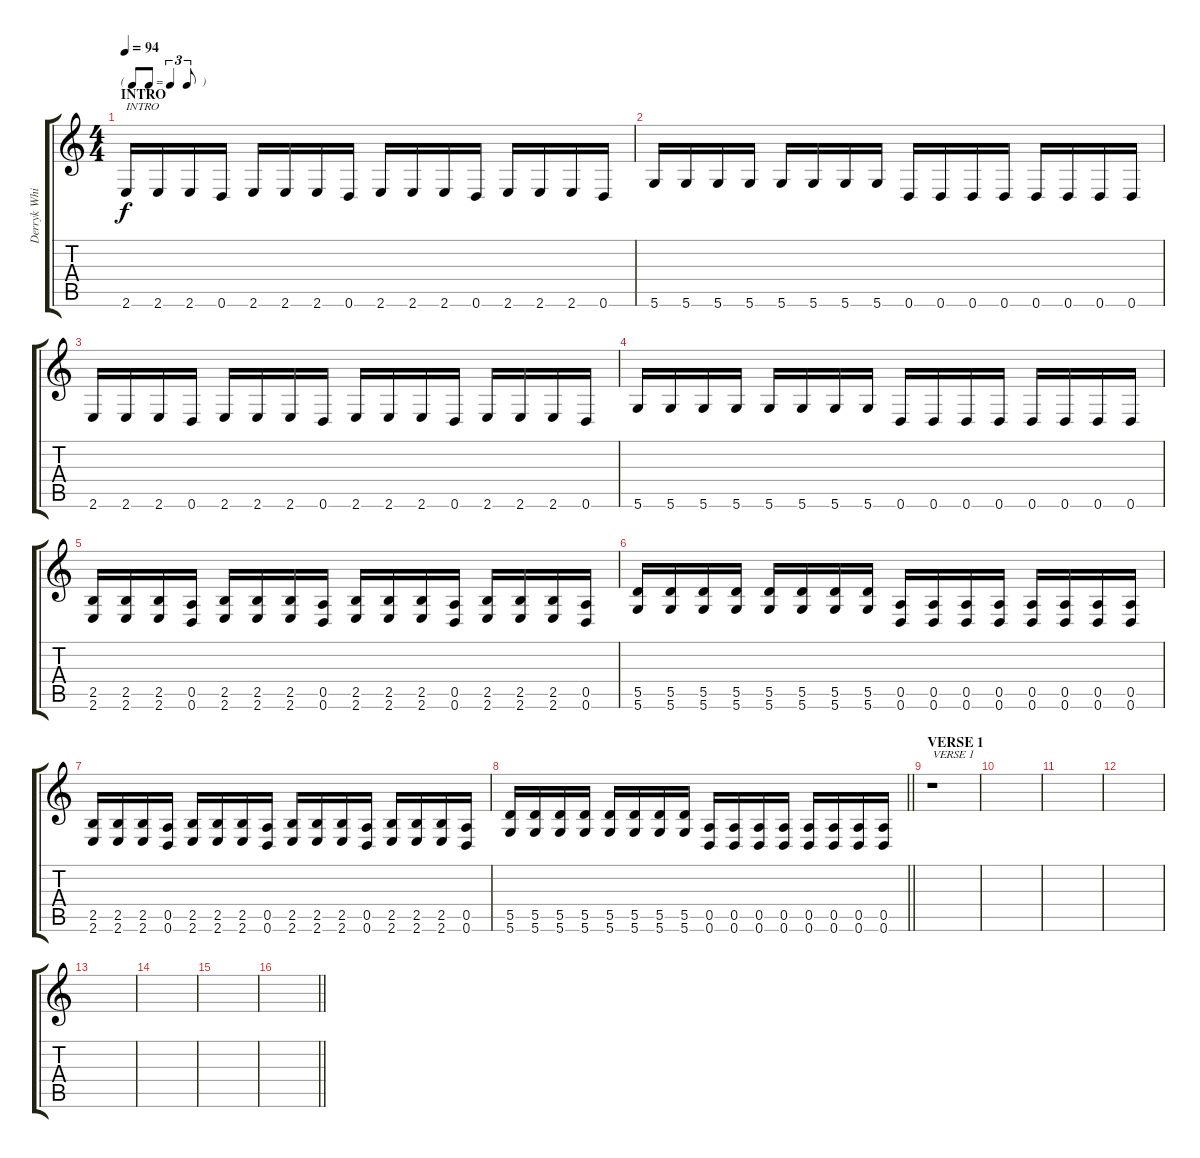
\track ("Derryk Whibley \"Bizzy D\"      (gtr 1)" "Derryk Whi") {instrument distortionguitar}
\staff {score tabs}
\tuning (E4 B3 G3 D3 A2 D2) {hide}
\ts (4 4)
\tf triplet8th
\section ("" "INTRO")
\tempo 94
\clef g2
\ks c
2.6.16{txt "INTRO" dy f balance 0 instrument distortionguitar} 2.6.16 2.6.16 0.6.16 2.6.16 2.6.16 2.6.16 0.6.16 2.6.16 2.6.16 2.6.16 0.6.16 2.6.16 2.6.16 2.6.16 0.6.16 |
5.6.16 5.6.16 5.6.16 5.6.16 5.6.16 5.6.16 5.6.16 5.6.16 0.6.16 0.6.16 0.6.16 0.6.16 0.6.16 0.6.16 0.6.16 0.6.16 |
2.6.16 2.6.16 2.6.16 0.6.16 2.6.16 2.6.16 2.6.16 0.6.16 2.6.16 2.6.16 2.6.16 0.6.16 2.6.16 2.6.16 2.6.16 0.6.16 |
5.6.16{balance 8} 5.6.16 5.6.16 5.6.16 5.6.16 5.6.16 5.6.16 5.6.16 0.6.16 0.6.16 0.6.16 0.6.16 0.6.16 0.6.16 0.6.16 0.6.16 |
(2.5 2.6).16{balance 8} (2.5 2.6).16 (2.5 2.6).16 (0.5 0.6).16 (2.5 2.6).16 (2.5 2.6).16 (2.5 2.6).16 (0.5 0.6).16 (2.5 2.6).16 (2.5 2.6).16 (2.5 2.6).16 (0.5 0.6).16 (2.5 2.6).16 (2.5 2.6).16 (2.5 2.6).16 (0.5 0.6).16 |
(5.5 5.6).16 (5.5 5.6).16 (5.5 5.6).16 (5.5 5.6).16 (5.5 5.6).16 (5.5 5.6).16 (5.5 5.6).16 (5.5 5.6).16 (0.5 0.6).16 (0.5 0.6).16 (0.5 0.6).16 (0.5 0.6).16 (0.5 0.6).16 (0.5 0.6).16 (0.5 0.6).16 (0.5 0.6).16 |
(2.5 2.6).16 (2.5 2.6).16 (2.5 2.6).16 (0.5 0.6).16 (2.5 2.6).16 (2.5 2.6).16 (2.5 2.6).16 (0.5 0.6).16 (2.5 2.6).16 (2.5 2.6).16 (2.5 2.6).16 (0.5 0.6).16 (2.5 2.6).16 (2.5 2.6).16 (2.5 2.6).16 (0.5 0.6).16 |
\barLineRight lightlight
(5.5 5.6).16 (5.5 5.6).16 (5.5 5.6).16 (5.5 5.6).16 (5.5 5.6).16 (5.5 5.6).16 (5.5 5.6).16 (5.5 5.6).16 (0.5 0.6).16 (0.5 0.6).16 (0.5 0.6).16 (0.5 0.6).16 (0.5 0.6).16 (0.5 0.6).16 (0.5 0.6).16 (0.5 0.6).16 |
\section ("" "VERSE 1")
r.1{txt "VERSE 1"} |
|
|
|
|
|
|
\barLineRight lightlight
